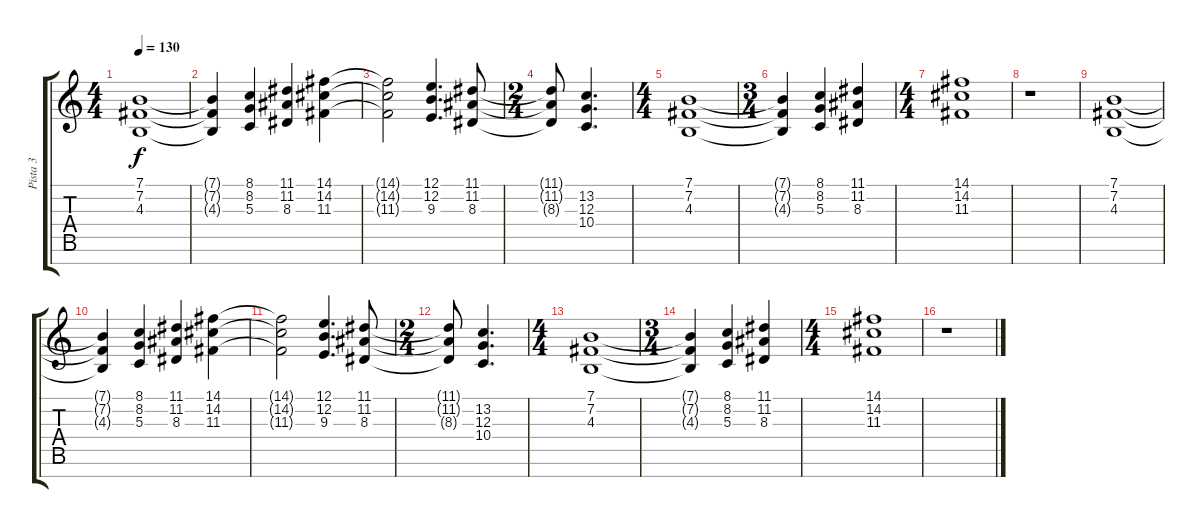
\track ("Pista 3" "Pista 3") {instrument lead1square}
\staff {score tabs}
\tuning (E4 B3 G3 D3 A2 E2 B1) {hide}
\ts (4 4)
\tempo 130
\clef g2
\ks c
(7.1 7.2 4.3).1{dy f volume 7 instrument stringensemble1} |
(7.1{t} 7.2{t} 4.3{t}).4 (8.1 8.2 5.3).4 (11.1 11.2 8.3).4 (14.1 14.2 11.3).4 |
(14.1{t} 14.2{t} 11.3{t}).2 (12.1 12.2 9.3).4{d} (11.1 11.2 8.3).8 |
\ts (2 4)
(11.1{t} 11.2{t} 8.3{t}).8 (13.2 12.3 10.4).4{d} |
\ts (4 4)
(7.1 7.2 4.3).1 |
\ts (3 4)
(7.1{t} 7.2{t} 4.3{t}).4 (8.1 8.2 5.3).4 (11.1 11.2 8.3).4 |
\ts (4 4)
(14.1 14.2 11.3).1 |
r.1 |
(7.1 7.2 4.3).1{volume 7 instrument stringensemble1} |
(7.1{t} 7.2{t} 4.3{t}).4 (8.1 8.2 5.3).4 (11.1 11.2 8.3).4 (14.1 14.2 11.3).4 |
(14.1{t} 14.2{t} 11.3{t}).2 (12.1 12.2 9.3).4{d} (11.1 11.2 8.3).8 |
\ts (2 4)
(11.1{t} 11.2{t} 8.3{t}).8 (13.2 12.3 10.4).4{d} |
\ts (4 4)
(7.1 7.2 4.3).1 |
\ts (3 4)
(7.1{t} 7.2{t} 4.3{t}).4 (8.1 8.2 5.3).4 (11.1 11.2 8.3).4 |
\ts (4 4)
(14.1 14.2 11.3).1 |
r.1
